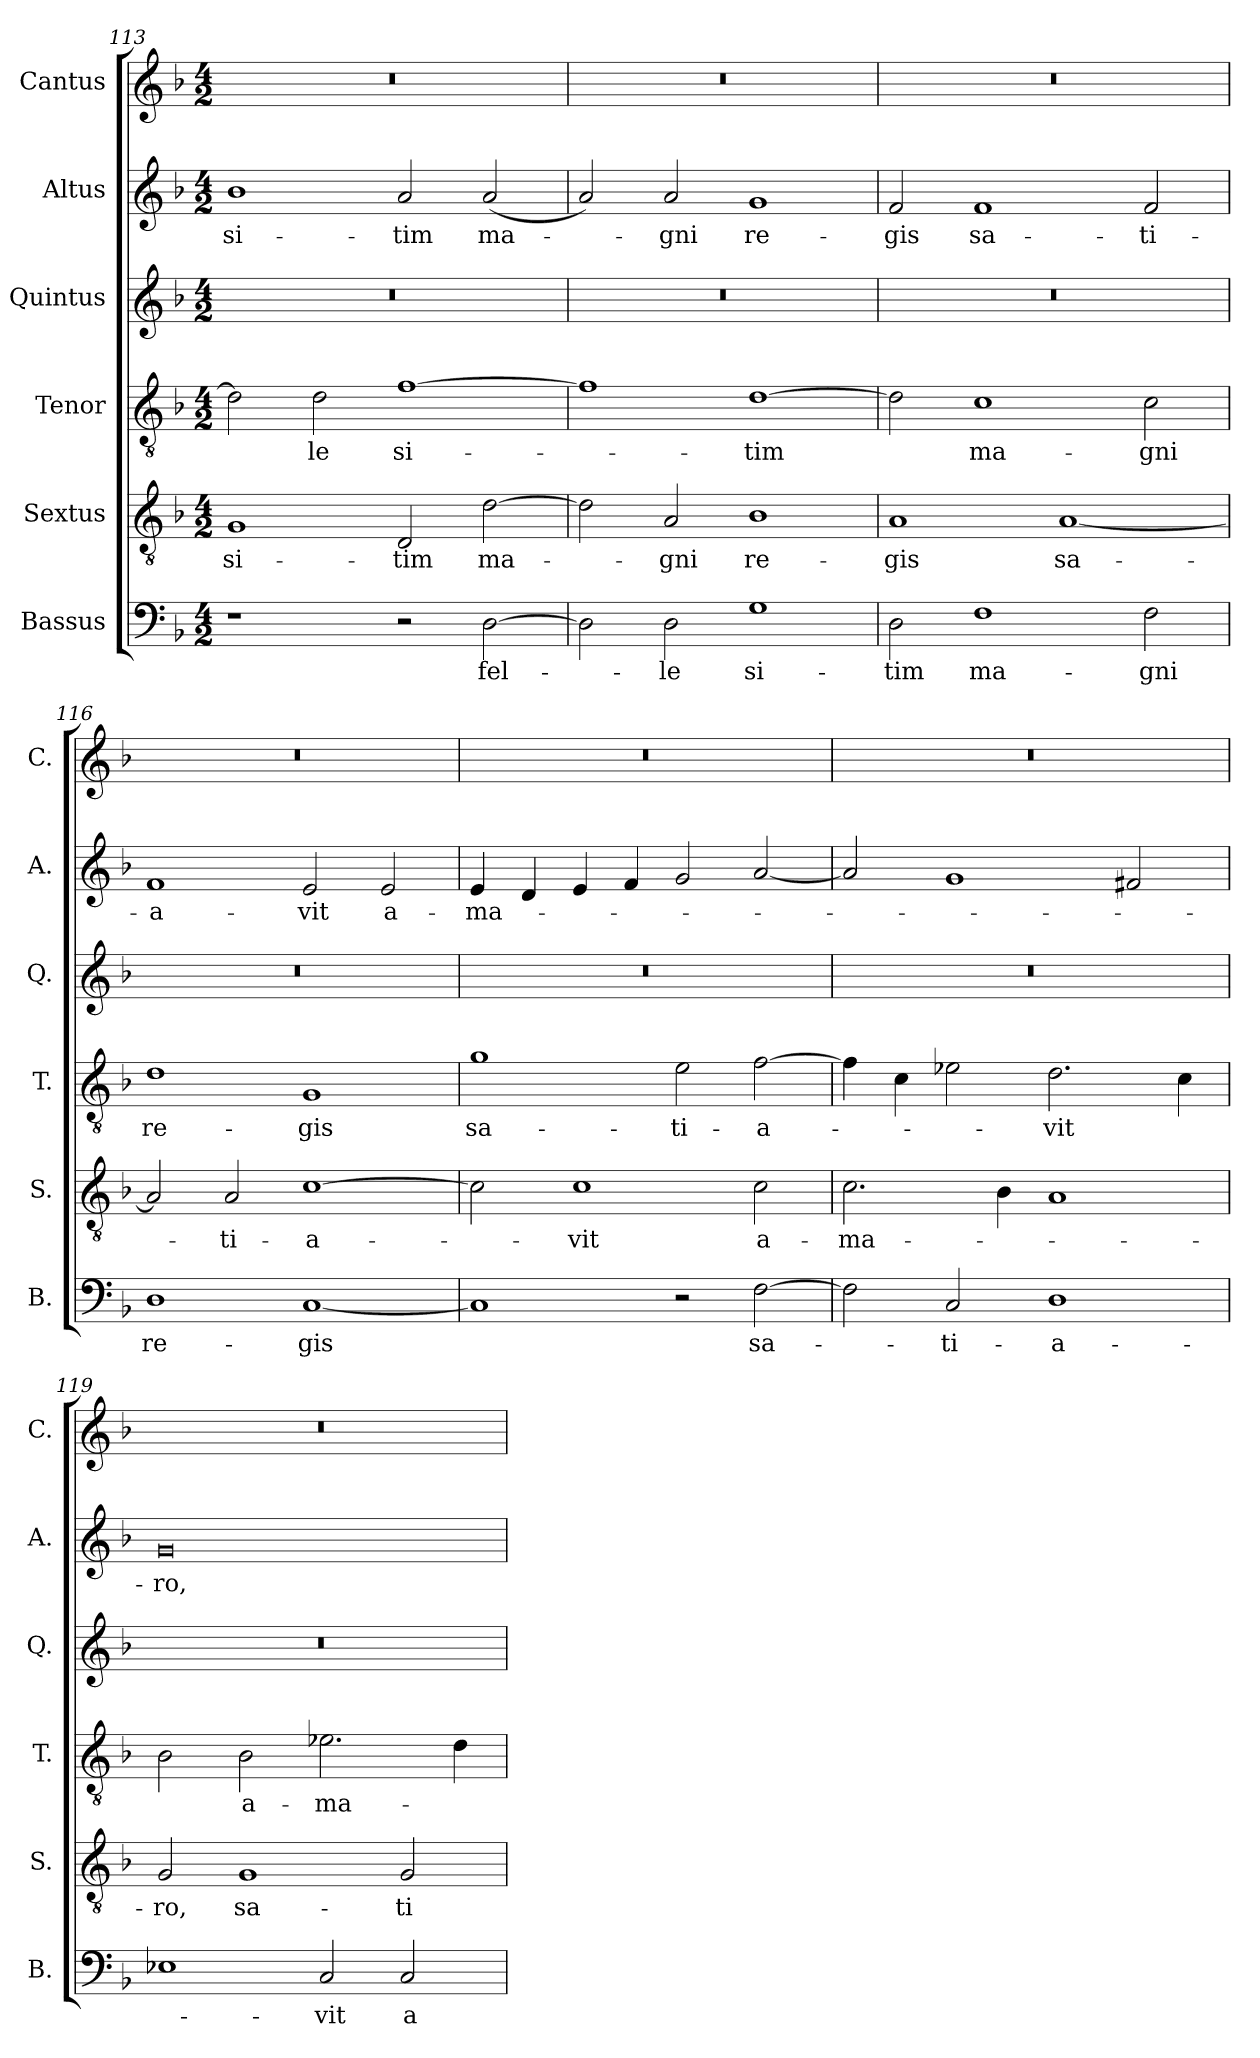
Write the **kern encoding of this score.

**kern	**text	**kern	**text	**kern	**text	**kern	**kern	**text	**kern
*part6	*part6	*part5	*part5	*part4	*part4	*part3	*part2	*part2	*part1
*staff6	*staff6	*staff5	*staff5	*staff4	*staff4	*staff3	*staff2	*staff2	*staff1
*I"Bassus	*	*I"Sextus	*	*I"Tenor	*	*I"Quintus	*I"Altus	*	*I"Cantus
*I'B.	*	*I'S.	*	*I'T.	*	*I'Q.	*I'A.	*	*I'C.
!!LO:LB:g=z
*clefF4	*	*clefGv2	*	*clefGv2	*	*clefG2	*clefG2	*	*clefG2
*k[b-]	*	*k[b-]	*	*k[b-]	*	*k[b-]	*k[b-]	*	*k[b-]
*M4/2	*	*M4/2	*	*M4/2	*	*M4/2	*M4/2	*	*M4/2
=113	=113	=113	=113	=113	=113	=113	=113	=113	=113
!	!	!	!LO:LY:b	!	!	!	!	!LO:LY:b	!
1r	.	1G	si-	2d\]	.	0r	1b-	si-	0r
!	!	!	!	!	!LO:LY:b	!	!	!	!
.	.	.	.	2d\	le	.	.	.	.
!	!	!	!LO:LY:b	!	!LO:LY:b	!	!	!LO:LY:b	!
2r	.	2D/	-tim	[1f	si-	.	2a/	-tim	.
!	!LO:LY:b	!	!LO:LY:b	!	!	!	!	!LO:LY:b	!
[2D\	fel-	[2d\	ma-	.	.	.	(<2a/	ma-	.
=114	=114	=114	=114	=114	=114	=114	=114	=114	=114
2D\]	.	2d\]	.	1f]	.	0r	2a/)	.	0r
!	!LO:LY:b	!	!LO:LY:b	!	!	!	!	!LO:LY:b	!
2D\	-le	2A/	-gni	.	.	.	2a/	-gni	.
!	!LO:LY:b	!	!LO:LY:b	!	!LO:LY:b	!	!	!LO:LY:b	!
1G	si-	1B-	re-	[1d	-tim	.	1g	re-	.
=115	=115	=115	=115	=115	=115	=115	=115	=115	=115
!	!LO:LY:b	!	!LO:LY:b	!	!	!	!	!LO:LY:b	!
2D\	-tim	1A	-gis	2d\]	.	0r	2f/	-gis	0r
!	!LO:LY:b	!	!	!	!LO:LY:b	!	!	!LO:LY:b	!
1F	ma-	.	.	1c	ma-	.	1f	sa-	.
!	!	!	!LO:LY:b	!	!	!	!	!	!
.	.	[1A	sa-	.	.	.	.	.	.
!	!LO:LY:b	!	!	!	!LO:LY:b	!	!	!LO:LY:b	!
2F\	-gni	.	.	2c\	-gni	.	2f/	-ti-	.
=116	=116	=116	=116	=116	=116	=116	=116	=116	=116
!	!LO:LY:b	!	!	!	!LO:LY:b	!	!	!LO:LY:b	!
1D	re-	2A/]	.	1d	re-	0r	1f	-a-	0r
!	!	!	!LO:LY:b	!	!	!	!	!	!
.	.	2A/	-ti-	.	.	.	.	.	.
!	!LO:LY:b	!	!LO:LY:b	!	!LO:LY:b	!	!	!LO:LY:b	!
[1C	-gis	[1c	-a-	1G	-gis	.	2e/	-vit	.
!	!	!	!	!	!	!	!	!LO:LY:b	!
.	.	.	.	.	.	.	2e/	a-	.
=117	=117	=117	=117	=117	=117	=117	=117	=117	=117
!	!	!	!	!	!LO:LY:b	!	!	!LO:LY:b	!
1C]	.	2c\]	.	1g	sa-	0r	4e/	-ma-	0r
.	.	.	.	.	.	.	4d/	.	.
!	!	!	!LO:LY:b	!	!	!	!	!	!
.	.	1c	-vit	.	.	.	4e/	.	.
.	.	.	.	.	.	.	4f/	.	.
!	!	!	!	!	!LO:LY:b	!	!	!	!
2r	.	.	.	2e\	-ti-	.	2g/	.	.
!	!LO:LY:b	!	!LO:LY:b	!	!LO:LY:b	!	!	!	!
[2F\	sa-	2c\	a-	[2f\	-a-	.	[2a/	.	.
=118	=118	=118	=118	=118	=118	=118	=118	=118	=118
!	!	!	!LO:LY:b	!	!	!	!	!	!
2F\]	.	2.c\	-ma-	4f\]	.	0r	2a/]	.	0r
.	.	.	.	4c\	.	.	.	.	.
!	!LO:LY:b	!	!	!	!	!	!	!	!
2C/	-ti-	.	.	2e-X\	.	.	1g	.	.
.	.	4B-\	.	.	.	.	.	.	.
!	!LO:LY:b	!	!	!	!LO:LY:b	!	!	!	!
1D	-a-	1A	.	2.d\	-vit	.	.	.	.
.	.	.	.	.	.	.	2f#X/	.	.
.	.	.	.	4c\	.	.	.	.	.
=119	=119	=119	=119	=119	=119	=119	=119	=119	=119
!	!	!	!LO:LY:b	!	!	!	!	!LO:LY:b	!
1E-X	.	2G/	-ro,	2B-\	.	0r	0g	-ro,	0r
!	!	!	!LO:LY:b	!	!LO:LY:b	!	!	!	!
.	.	1G	sa-	2B-\	a-	.	.	.	.
!	!LO:LY:b	!	!	!	!LO:LY:b	!	!	!	!
2C/	-vit	.	.	2.e-X\	-ma-	.	.	.	.
!	!LO:LY:b	!	!LO:LY:b	!	!	!	!	!	!
2C/	a-	2G/	-ti-	.	.	.	.	.	.
.	.	.	.	4d\	.	.	.	.	.
=	=	=	=	=	=	=	=	=	=
*-	*-	*-	*-	*-	*-	*-	*-	*-	*-
